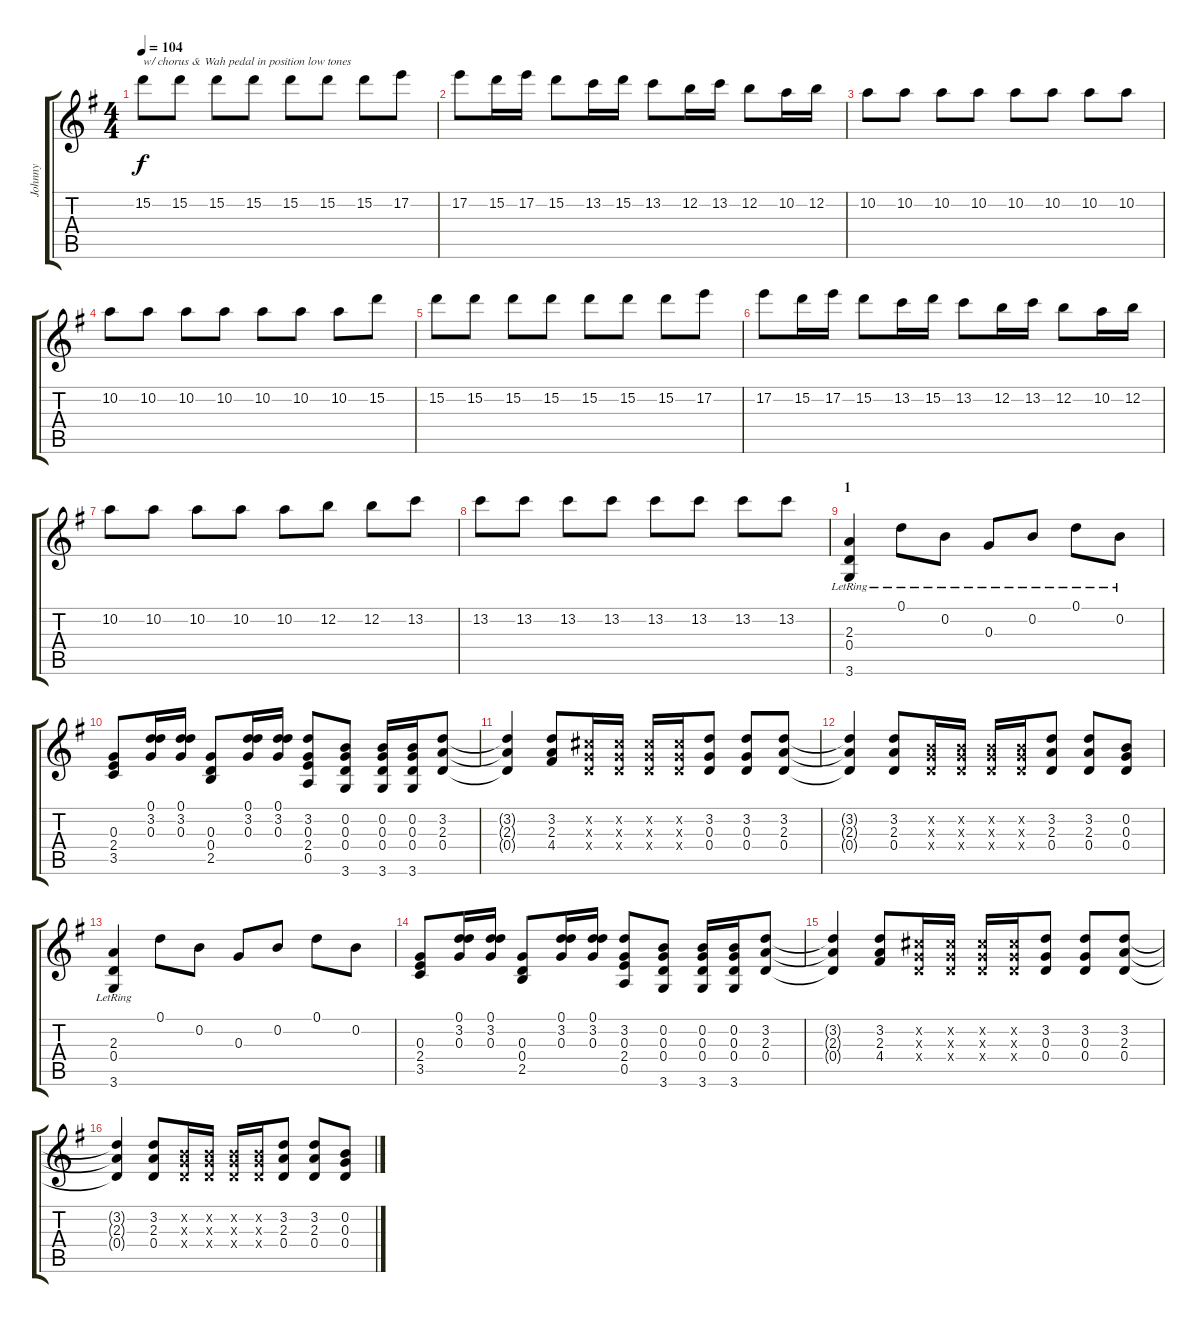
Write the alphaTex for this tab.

\track ("Johnny" "Johnny") {instrument distortionguitar}
\staff {score tabs}
\tuning (D4 B3 G3 D3 A2 E2) {hide}
\ts (4 4)
\tempo 104
\clef g2
\ks g
15.2.8{txt "w/ chorus & Wah pedal in position low tones" dy f instrument distortionguitar} 15.2.8 15.2.8 15.2.8 15.2.8 15.2.8 15.2.8 17.2.8 |
17.2.8 15.2.16 17.2.16 15.2.8 13.2.16 15.2.16 13.2.8 12.2.16 13.2.16 12.2.8 10.2.16 12.2.16 |
10.2.8 10.2.8 10.2.8 10.2.8 10.2.8 10.2.8 10.2.8 10.2.8 |
10.2.8 10.2.8 10.2.8 10.2.8 10.2.8 10.2.8 10.2.8 15.2.8 |
15.2.8 15.2.8 15.2.8 15.2.8 15.2.8 15.2.8 15.2.8 17.2.8 |
17.2.8 15.2.16 17.2.16 15.2.8 13.2.16 15.2.16 13.2.8 12.2.16 13.2.16 12.2.8 10.2.16 12.2.16 |
10.2.8 10.2.8 10.2.8 10.2.8 10.2.8 12.2.8 12.2.8 13.2.8 |
13.2.8 13.2.8 13.2.8 13.2.8 13.2.8 13.2.8 13.2.8 13.2.8 |
\section ("" "1")
(2.3{lr} 0.4{lr} 3.6{lr}).4 0.1{lr}.8 0.2{lr}.8 0.3{lr}.8 0.2{lr}.8 0.1{lr}.8 0.2{lr}.8 |
(0.3 2.4 3.5).8 (0.1 3.2 0.3).16 (0.1 3.2 0.3).16 (0.3 0.4 2.5).8 (0.1 3.2 0.3).16 (0.1 3.2 0.3).16 (3.2 0.3 2.4 0.5).8 (0.2 0.3 0.4 3.6).8 (0.2 0.3 0.4 3.6).16 (0.2 0.3 0.4 3.6).16 (3.2 2.3 0.4).8 |
(3.2{t} 2.3{t} 0.4{t}).4 (3.2 2.3 4.4).8 (2.2{x} 0.3{x} 0.4{x}).16 (2.2{x} 0.3{x} 0.4{x}).16 (2.2{x} 0.3{x} 0.4{x}).16 (2.2{x} 0.3{x} 0.4{x}).16 (3.2 0.3 0.4).8 (3.2 0.3 0.4).8 (3.2 2.3 0.4).8 |
(3.2{t} 2.3{t} 0.4{t}).4 (3.2 2.3 0.4).8 (0.2{x} 0.3{x} 0.4{x}).16 (0.2{x} 0.3{x} 0.4{x}).16 (0.2{x} 0.3{x} 0.4{x}).16 (0.2{x} 0.3{x} 0.4{x}).16 (3.2 2.3 0.4).8 (3.2 2.3 0.4).8 (0.2 0.3 0.4).8 |
(2.3{lr} 0.4{lr} 3.6{lr}).4 0.1.8 0.2.8 0.3.8 0.2.8 0.1.8 0.2.8 |
(0.3 2.4 3.5).8 (0.1 3.2 0.3).16 (0.1 3.2 0.3).16 (0.3 0.4 2.5).8 (0.1 3.2 0.3).16 (0.1 3.2 0.3).16 (3.2 0.3 2.4 0.5).8 (0.2 0.3 0.4 3.6).8 (0.2 0.3 0.4 3.6).16 (0.2 0.3 0.4 3.6).16 (3.2 2.3 0.4).8 |
(3.2{t} 2.3{t} 0.4{t}).4 (3.2 2.3 4.4).8 (2.2{x} 0.3{x} 0.4{x}).16 (2.2{x} 0.3{x} 0.4{x}).16 (2.2{x} 0.3{x} 0.4{x}).16 (2.2{x} 0.3{x} 0.4{x}).16 (3.2 0.3 0.4).8 (3.2 0.3 0.4).8 (3.2 2.3 0.4).8 |
(3.2{t} 2.3{t} 0.4{t}).4 (3.2 2.3 0.4).8 (0.2{x} 0.3{x} 0.4{x}).16 (0.2{x} 0.3{x} 0.4{x}).16 (0.2{x} 0.3{x} 0.4{x}).16 (0.2{x} 0.3{x} 0.4{x}).16 (3.2 2.3 0.4).8 (3.2 2.3 0.4).8 (0.2 0.3 0.4).8
